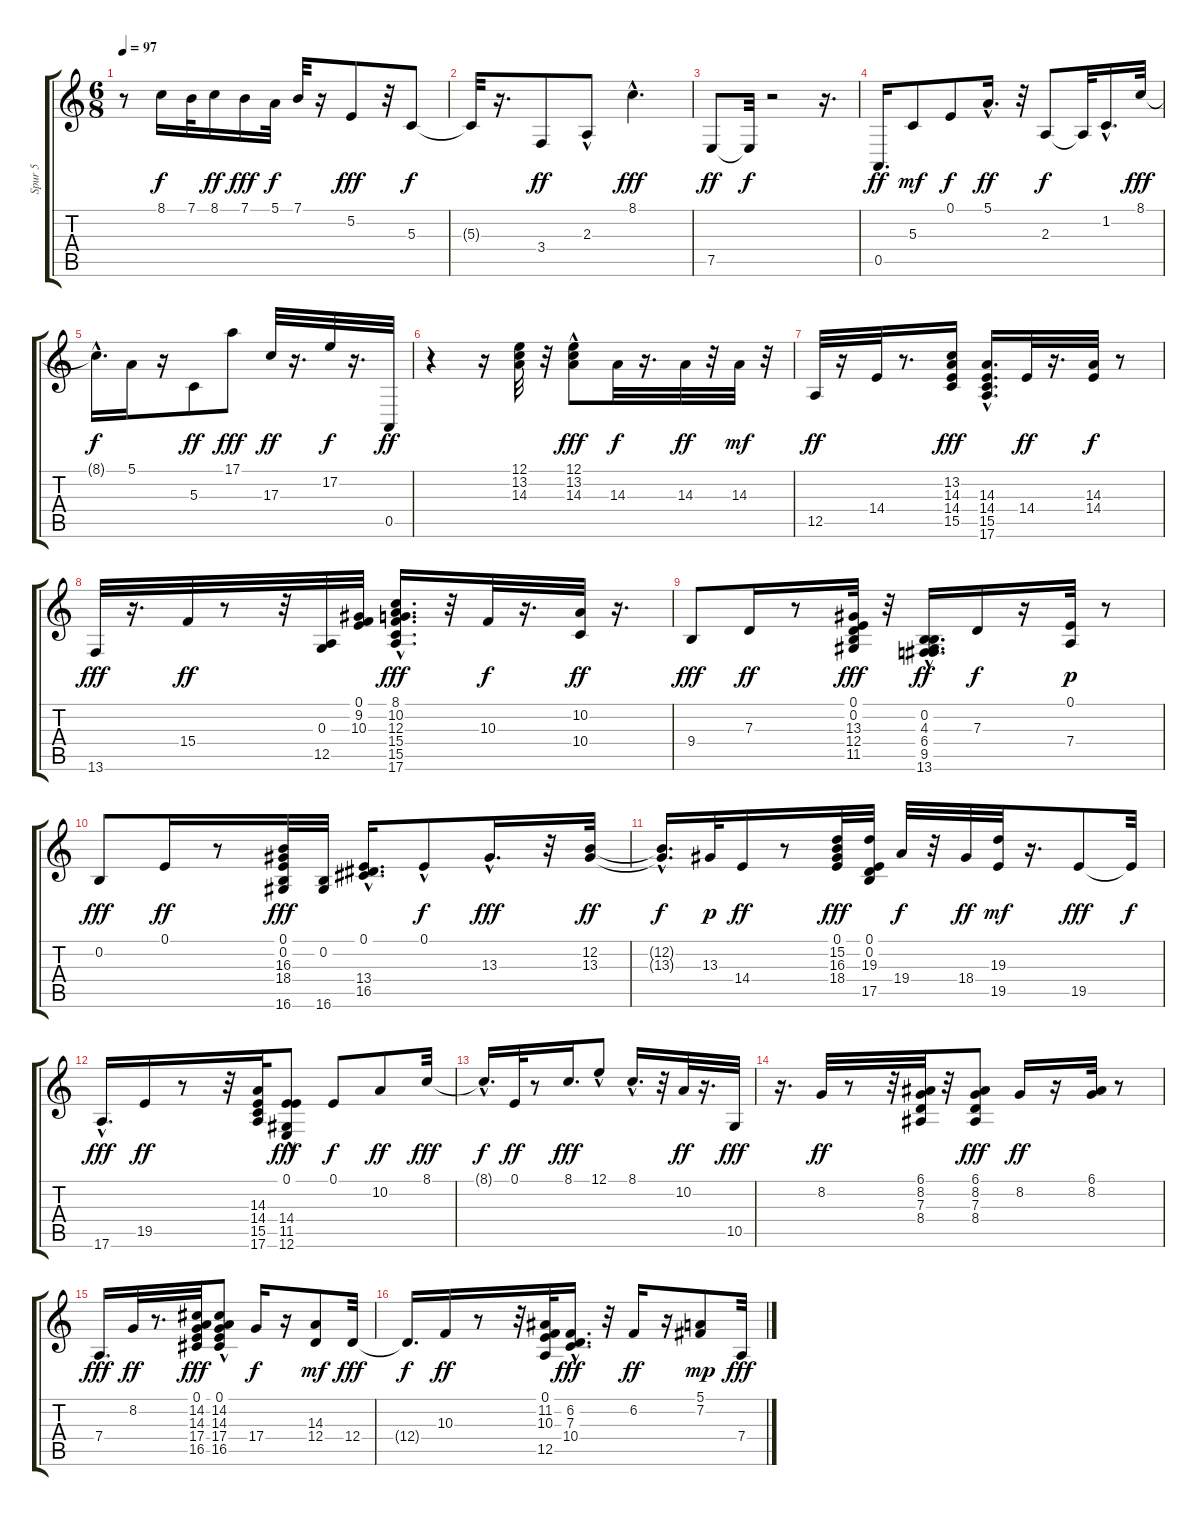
\track ("Spur 5" "Spur 5") {instrument acousticgrandpiano}
\staff {score tabs}
\tuning (E4 B3 G3 D3 A2 E2) {hide}
\ts (6 8)
\tempo 97
\clef g2
\ks c
r.8{dy f} 8.1.16{volume 13} 7.1.32{volume 13} 8.1.16{dy ff volume 13} 7.1.16{dy fff volume 13} 5.1.32{dy f volume 13} 7.1.32 r.16 5.2.8{dy fff volume 14} r.32 5.3.8{dy f volume 14} |
5.3{t}.32 r.16{d} 3.4.8{dy ff} 2.3{hac}.8 8.1{hac}.4{d dy fff} |
7.5.8{dy ff} 7.5{t}.32{dy f} r.2 r.16{d} |
0.5.16{d dy ff} 5.3.8{dy mf} 0.1.8{dy f} 5.1{hac}.16{d dy ff} r.32 2.3.8{dy f} 2.3{t}.32 1.2{hac}.16{d} 8.1.32{dy fff} |
8.1{hac t}.16{d dy f} 5.1.16 r.16 5.3.8{dy ff} 17.1.8{dy fff} 17.3.32{dy ff} r.16{d} 17.2.32{dy f} r.16{d} 0.5.32{dy ff} |
r.4 r.16 (12.1 13.2 14.3).32 r.32 (12.1 13.2{hac} 14.3{hac}).8{dy fff} 14.3.32{dy f} r.16{d} 14.3.32{dy ff} r.32 14.3.32{dy mf} r.32 |
12.5.32{dy ff} r.16 14.4.32 r.8{d} (13.2 14.3 14.4 15.5).16{dy fff} (14.3{hac} 14.4 15.5{hac} 17.6).16{d} 14.4.32{dy ff} r.16{d} (14.3 14.4).32{dy f} r.8 |
13.6.32{dy fff} r.16{d} 15.4.32{dy ff} r.8 r.32 (0.3 12.5).32 (0.1 9.2 10.3).32 (8.1 10.2 12.3 15.4 15.5{hac} 17.6{hac}).16{d dy fff} r.32 10.3.32{dy f} r.16{d} (10.2 10.4).32{dy ff} r.16{d} |
9.4.8{dy fff} 7.3.16{dy ff} r.8 (0.1 0.2 13.3 12.4 11.5).32{dy fff} r.32 (0.2{hac} 4.3{hac} 6.4{hac} 9.5{hac} 13.6{hac}).16{d dy ff} 7.3.16{dy f} r.16 (0.1 7.4).32{dy p} r.8 |
0.2.8{dy fff} 0.1.16{dy ff} r.8 (0.1 0.2 16.3 18.4 16.6).32{dy fff} (0.2 16.6).32 (0.1 13.4{hac} 16.5).16{d} 0.1{hac}.8{dy f} 13.3{hac}.16{d dy fff} r.32 (12.2 13.3).32{dy ff} |
(12.2{hac t} 13.3{t}).16{d dy f} 13.3.32{dy p} 14.4.16{dy ff} r.8 (0.1 15.2 16.3 18.4).32{dy fff} (0.1 0.2 19.3 17.5).32 19.4.32{dy f} r.32 18.4.32{dy ff} (19.3 19.5).32{dy mf} r.16{d} 19.5.8{dy fff} 19.5{t}.32{dy f} |
17.6{hac}.16{d dy fff} 19.5.16{dy ff} r.8 r.32 (14.3 14.4 15.5 17.6).32 (0.1 14.4{hac} 11.5 12.6).8{dy fff} 0.1.8{dy f} 10.2.8{dy ff} 8.1.32{dy fff} |
8.1{hac t}.16{d dy f} 0.1.32{dy ff} r.8 8.1.16{d dy fff} 12.1{hac}.8 8.1{hac}.16{d} r.32 10.2.32{dy ff} r.16{d} 10.5.32{dy fff} |
r.16{d} 8.2.32{dy ff} r.8 r.32 (6.1 8.2 7.3 8.4).32 r.32 (6.1 8.2 7.3 8.4).8{dy fff} 8.2.16{dy ff} r.16 (6.1 8.2).32 r.8 |
7.4.16{d dy fff} 8.2.32{dy ff} r.8{d} (0.1 14.2 14.3 17.4 16.5).32{dy fff} (0.1 14.2{hac} 14.3 17.4 16.5).8 17.4.16{dy f} r.16 (14.3 12.4).8{dy mf} 12.4.32{dy fff} |
12.4{t}.16{d dy f} 10.3.16{dy ff} r.8 r.32 (0.1 11.2 10.3 12.5).32 (6.2{hac} 7.3{hac} 10.4{hac}).16{d dy fff} r.32 6.2.16{dy ff} r.16 (5.1 7.2).8{dy mp} 7.4.32{dy fff}
